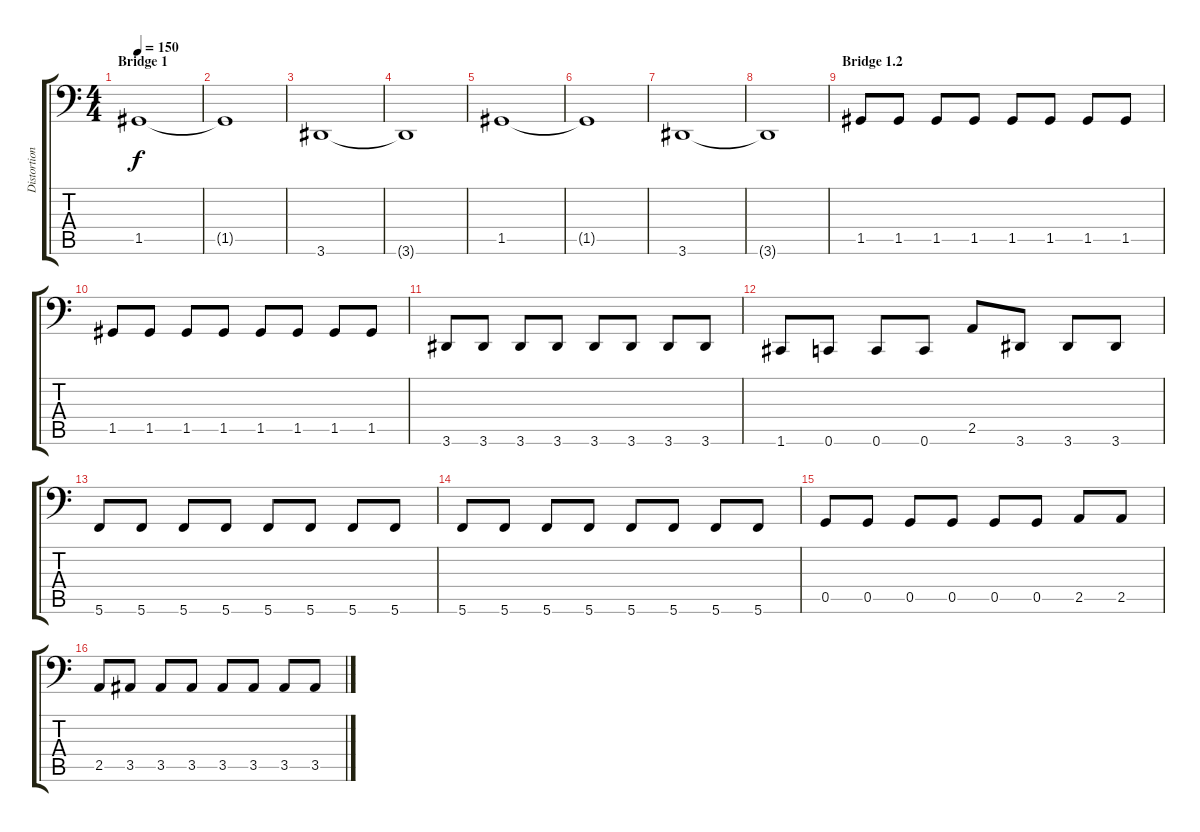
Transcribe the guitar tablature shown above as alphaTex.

\track ("Distortion Bass 2" "Distortion") {instrument synthbass1}
\staff {score tabs}
\tuning (D3 A2 F2 C2 G1 C1) {hide}
\ts (4 4)
\section ("" "Bridge 1")
\tempo 150
\clef f4
\ks c
1.5.1{dy f instrument fretlessbass} |
1.5{t}.1 |
3.6.1 |
3.6{t}.1 |
1.5.1 |
1.5{t}.1 |
3.6.1 |
3.6{t}.1 |
\section ("" "Bridge 1.2")
1.5.8{instrument synthbass1} 1.5.8 1.5.8 1.5.8 1.5.8 1.5.8 1.5.8 1.5.8 |
1.5.8 1.5.8 1.5.8 1.5.8 1.5.8 1.5.8 1.5.8 1.5.8 |
3.6.8 3.6.8 3.6.8 3.6.8 3.6.8 3.6.8 3.6.8 3.6.8 |
1.6.8 0.6.8 0.6.8 0.6.8 2.5.8 3.6.8 3.6.8 3.6.8 |
5.6.8 5.6.8 5.6.8 5.6.8 5.6.8 5.6.8 5.6.8 5.6.8 |
5.6.8 5.6.8 5.6.8 5.6.8 5.6.8 5.6.8 5.6.8 5.6.8 |
0.5.8 0.5.8 0.5.8 0.5.8 0.5.8 0.5.8 2.5.8 2.5.8 |
2.5.8 3.5.8 3.5.8 3.5.8 3.5.8 3.5.8 3.5.8 3.5.8
